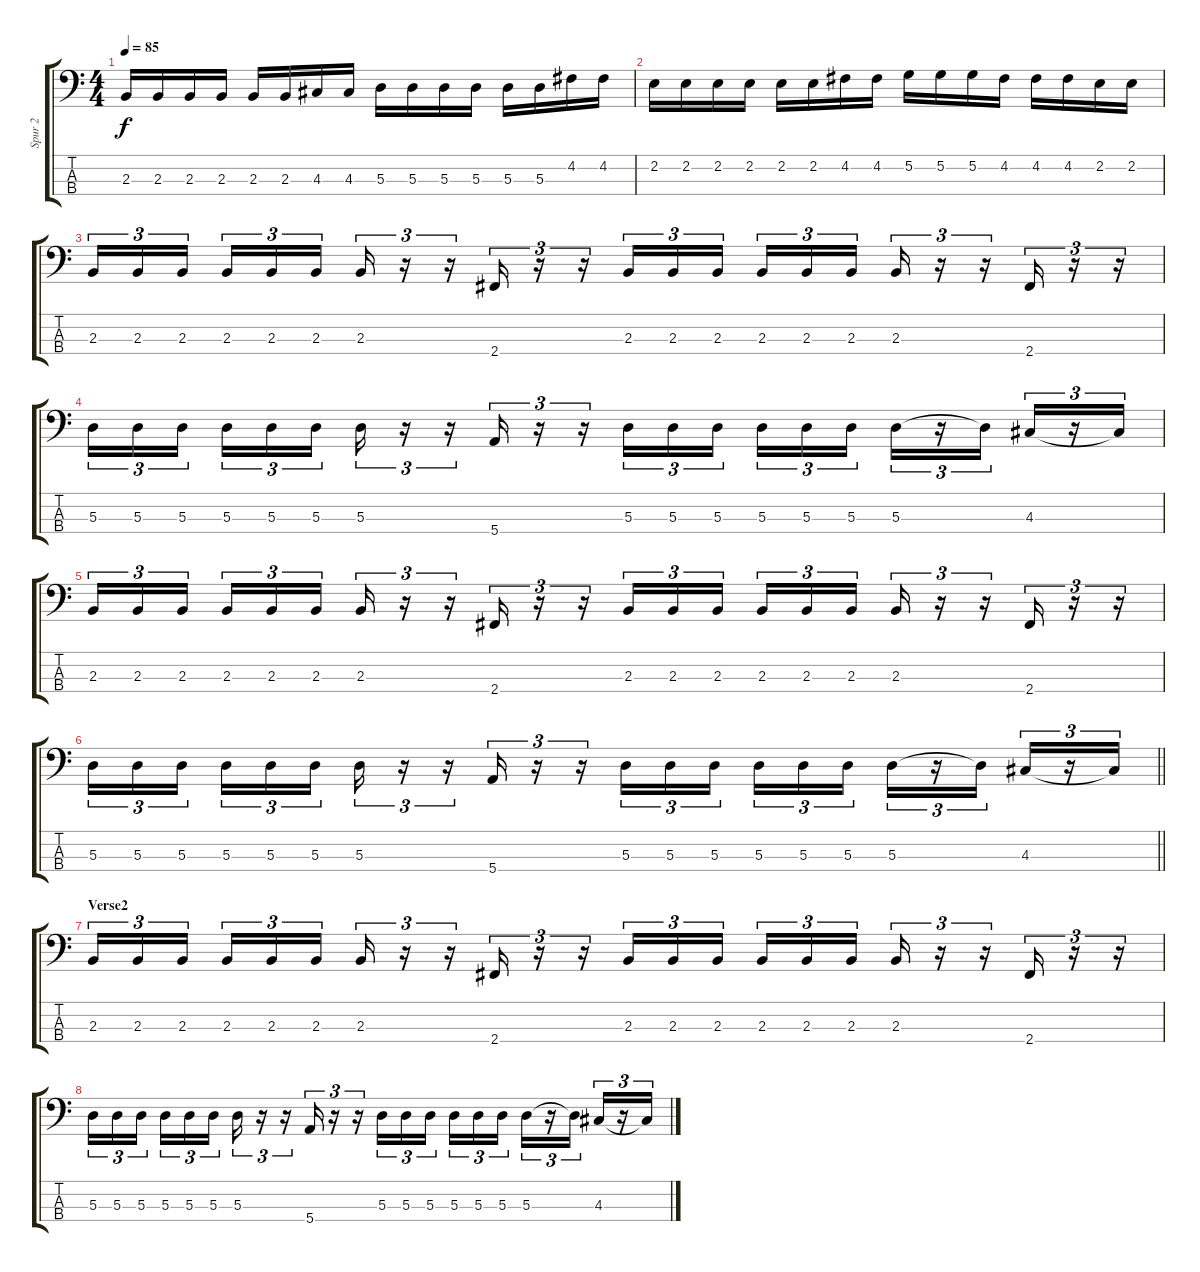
\track ("Spur 2" "Spur 2") {instrument electricbassfinger}
\staff {score tabs}
\tuning (G2 D2 A1 E1) {hide}
\ts (4 4)
\tempo 85
\clef f4
\ks c
2.3.16{dy f} 2.3.16 2.3.16 2.3.16 2.3.16 2.3.16 4.3.16 4.3.16 5.3.16 5.3.16 5.3.16 5.3.16 5.3.16 5.3.16 4.2.16 4.2.16 |
2.2.16 2.2.16 2.2.16 2.2.16 2.2.16 2.2.16 4.2.16 4.2.16 5.2.16 5.2.16 5.2.16 4.2.16 4.2.16 4.2.16 2.2.16 2.2.16 |
2.3.16{tu (3 2)} 2.3.16{tu (3 2)} 2.3.16{tu (3 2)} 2.3.16{tu (3 2)} 2.3.16{tu (3 2)} 2.3.16{tu (3 2)} 2.3.16{tu (3 2)} r.16{tu (3 2)} r.16{tu (3 2)} 2.4.16{tu (3 2)} r.16{tu (3 2)} r.16{tu (3 2)} 2.3.16{tu (3 2)} 2.3.16{tu (3 2)} 2.3.16{tu (3 2)} 2.3.16{tu (3 2)} 2.3.16{tu (3 2)} 2.3.16{tu (3 2)} 2.3.16{tu (3 2)} r.16{tu (3 2)} r.16{tu (3 2)} 2.4.16{tu (3 2)} r.16{tu (3 2)} r.16{tu (3 2)} |
5.3.16{tu (3 2)} 5.3.16{tu (3 2)} 5.3.16{tu (3 2)} 5.3.16{tu (3 2)} 5.3.16{tu (3 2)} 5.3.16{tu (3 2)} 5.3.16{tu (3 2)} r.16{tu (3 2)} r.16{tu (3 2)} 5.4.16{tu (3 2)} r.16{tu (3 2)} r.16{tu (3 2)} 5.3.16{tu (3 2)} 5.3.16{tu (3 2)} 5.3.16{tu (3 2)} 5.3.16{tu (3 2)} 5.3.16{tu (3 2)} 5.3.16{tu (3 2)} 5.3.16{tu (3 2)} r.16{tu (3 2)} 5.3{t}.16{tu (3 2)} 4.3.16{tu (3 2)} r.16{tu (3 2)} 4.3{t}.16{tu (3 2)} |
2.3.16{tu (3 2)} 2.3.16{tu (3 2)} 2.3.16{tu (3 2)} 2.3.16{tu (3 2)} 2.3.16{tu (3 2)} 2.3.16{tu (3 2)} 2.3.16{tu (3 2)} r.16{tu (3 2)} r.16{tu (3 2)} 2.4.16{tu (3 2)} r.16{tu (3 2)} r.16{tu (3 2)} 2.3.16{tu (3 2)} 2.3.16{tu (3 2)} 2.3.16{tu (3 2)} 2.3.16{tu (3 2)} 2.3.16{tu (3 2)} 2.3.16{tu (3 2)} 2.3.16{tu (3 2)} r.16{tu (3 2)} r.16{tu (3 2)} 2.4.16{tu (3 2)} r.16{tu (3 2)} r.16{tu (3 2)} |
\barLineRight lightlight
5.3.16{tu (3 2)} 5.3.16{tu (3 2)} 5.3.16{tu (3 2)} 5.3.16{tu (3 2)} 5.3.16{tu (3 2)} 5.3.16{tu (3 2)} 5.3.16{tu (3 2)} r.16{tu (3 2)} r.16{tu (3 2)} 5.4.16{tu (3 2)} r.16{tu (3 2)} r.16{tu (3 2)} 5.3.16{tu (3 2)} 5.3.16{tu (3 2)} 5.3.16{tu (3 2)} 5.3.16{tu (3 2)} 5.3.16{tu (3 2)} 5.3.16{tu (3 2)} 5.3.16{tu (3 2)} r.16{tu (3 2)} 5.3{t}.16{tu (3 2)} 4.3.16{tu (3 2)} r.16{tu (3 2)} 4.3{t}.16{tu (3 2)} |
\section ("" "Verse2")
2.3.16{tu (3 2)} 2.3.16{tu (3 2)} 2.3.16{tu (3 2)} 2.3.16{tu (3 2)} 2.3.16{tu (3 2)} 2.3.16{tu (3 2)} 2.3.16{tu (3 2)} r.16{tu (3 2)} r.16{tu (3 2)} 2.4.16{tu (3 2)} r.16{tu (3 2)} r.16{tu (3 2)} 2.3.16{tu (3 2)} 2.3.16{tu (3 2)} 2.3.16{tu (3 2)} 2.3.16{tu (3 2)} 2.3.16{tu (3 2)} 2.3.16{tu (3 2)} 2.3.16{tu (3 2)} r.16{tu (3 2)} r.16{tu (3 2)} 2.4.16{tu (3 2)} r.16{tu (3 2)} r.16{tu (3 2)} |
5.3.16{tu (3 2)} 5.3.16{tu (3 2)} 5.3.16{tu (3 2)} 5.3.16{tu (3 2)} 5.3.16{tu (3 2)} 5.3.16{tu (3 2)} 5.3.16{tu (3 2)} r.16{tu (3 2)} r.16{tu (3 2)} 5.4.16{tu (3 2)} r.16{tu (3 2)} r.16{tu (3 2)} 5.3.16{tu (3 2)} 5.3.16{tu (3 2)} 5.3.16{tu (3 2)} 5.3.16{tu (3 2)} 5.3.16{tu (3 2)} 5.3.16{tu (3 2)} 5.3.16{tu (3 2)} r.16{tu (3 2)} 5.3{t}.16{tu (3 2)} 4.3.16{tu (3 2)} r.16{tu (3 2)} 4.3{t}.16{tu (3 2)}
